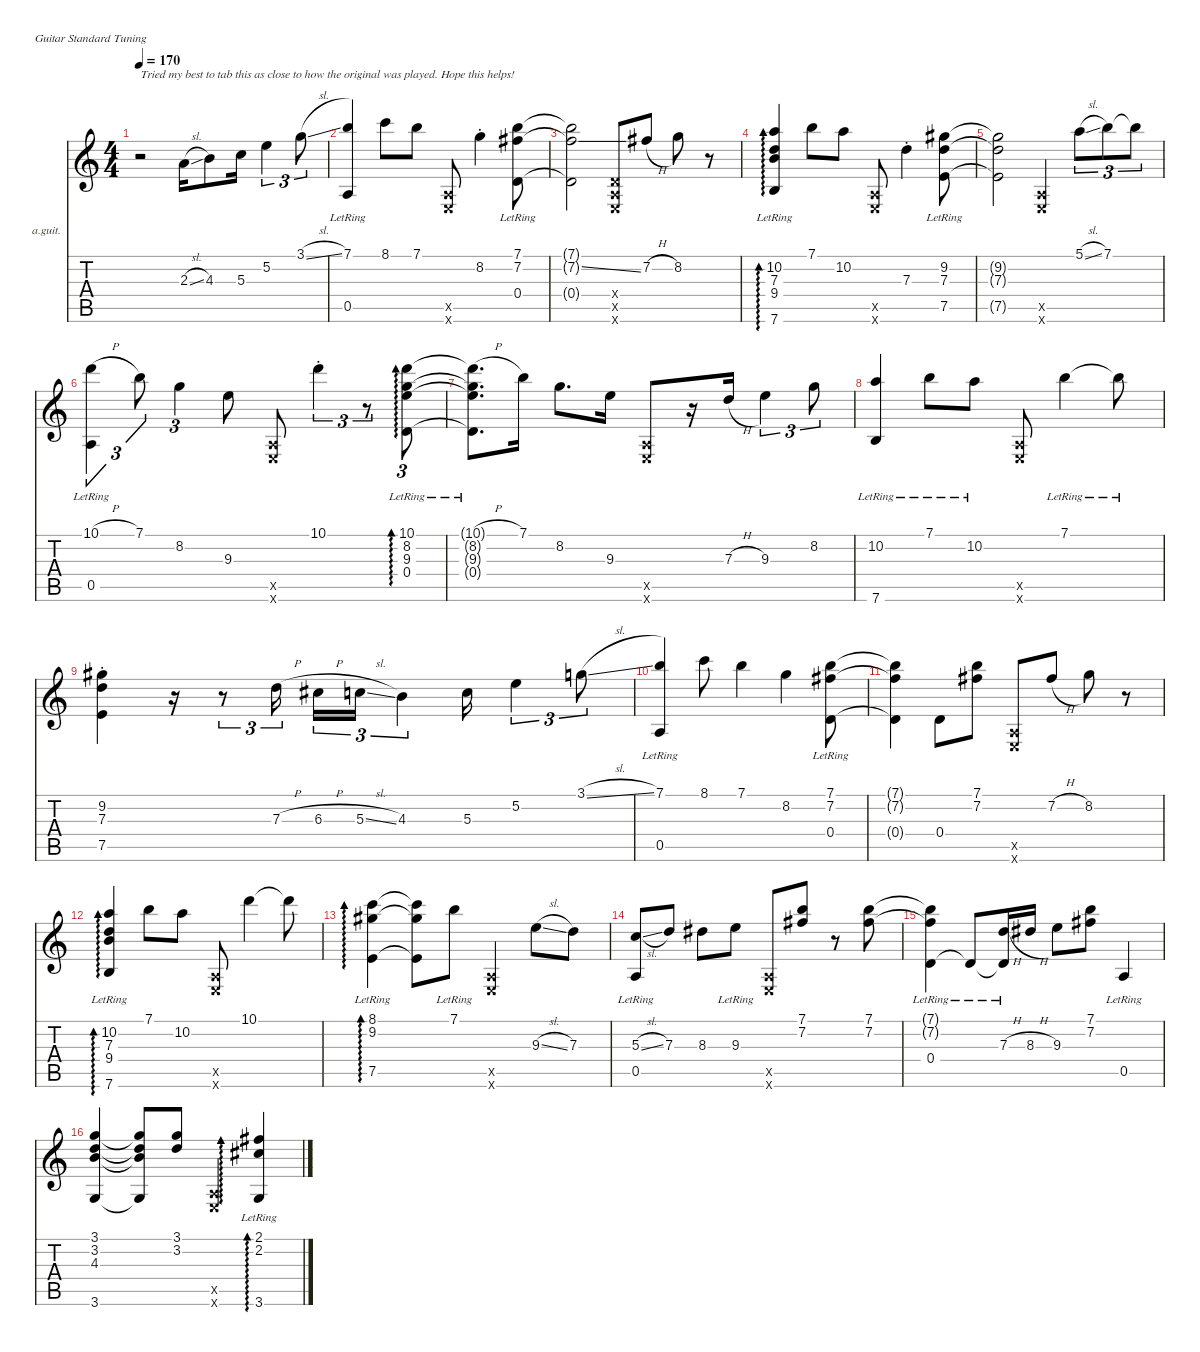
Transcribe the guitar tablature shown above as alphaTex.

\defaultSystemsLayout 4
\hideDynamics
\bracketExtendMode nobrackets
\firstSystemTrackNameOrientation horizontal
\otherSystemsTrackNameOrientation horizontal
\track ("Acoustic Guitar" "a.guit.") {instrument acousticguitarsteel}
\staff {score tabs}
\tuning (E4 B3 G3 D3 A2 E2)
\ts (4 4)
\tempo 170
\clef g2
\ks c
r.2{txt "Tried my best to tab this as close to how the original was played. Hope this helps!" dy mf instrument acousticguitarsteel} 2.3{sl}.16 4.3.8 5.3.16 5.2.4{tu (3 2)} 3.1{sl}.8{tu (3 2)} |
(0.5{lr} 7.1).4 8.1.8 7.1.8 (0.5{x} 0.6{x}).8 8.2{st}.4 (7.1 7.2 0.4{lr}).8 |
(7.1{t} 7.2{ss t} 0.4{t}).2 (0.6{x} 0.5{x} 0.4{x}).8 7.2{h}.8 8.2.8 r.8 |
(7.6{lr} 9.4 7.3 10.2{lr}).4{ad 0} 7.1.8 10.2.8 (0.6{x} 0.5{x}).8 7.3{st}.4 (9.2 7.3 7.5{lr}).8 |
(7.5{t} 7.3{t} 9.2{t}).2 (0.6{x} 0.5{x}).4 5.1{sl}.8{tu (3 2)} 7.1.8{tu (3 2)} 7.1{t}.8{tu (3 2)} |
(10.1{h} 0.5{lr}).4{tu (3 2)} 7.1.8{tu (3 2)} 8.2.4{tu (3 2)} 9.3.8 (0.5{x} 0.6{x}).8 10.1{st}.4{tu (3 2)} r.8{tu (3 2)} (10.1 8.2 9.3 0.4{lr}).8{tu (3 2) ad 0} |
(10.1{h t} 8.2{t} 9.3{t} 0.4{lr t}).8{d} 7.1.16 8.2.8{d} 9.3.16 (0.5{x} 0.6{x}).8 r.16 7.3{h}.16 9.3.4{tu (3 2)} 8.2.8{tu (3 2)} |
(10.2{lr} 7.6{lr}).4 7.1{lr}.8 10.2{lr}.8 (0.6{x} 0.5{x}).8 7.1{lr}.4 7.1{lr t}.8 |
(7.5{st} 7.3{st} 9.2{st}).4 r.16 r.8{tu (3 2)} 7.3{h}.16{tu (3 2)} 6.3{h}.16{tu (3 2)} 5.3{sl}.16{tu (3 2)} 4.3.4{tu (3 2)} 5.3.16 5.2.4{tu (3 2)} 3.1{sl}.8{tu (3 2)} |
(0.5{lr} 7.1).4 8.1.8 7.1.4 8.2.4 (7.1 7.2 0.4{lr}).8 |
(7.1{t} 7.2{t} 0.4{t}).4 0.4.8 (7.2 7.1).8 (0.6{x} 0.5{x}).8 7.2{h}.8 8.2.8 r.8 |
(7.6{lr} 9.4 7.3 10.2).4{ad 0} 7.1.8 10.2.8 (0.6{x} 0.5{x}).8 10.1.4 10.1{t}.8 |
(7.5{lr} 9.2 8.1).4{ad 0} (7.5{t} 9.2{t} 8.1{t}).8 7.1{lr}.8 (0.6{x} 0.5{x}).4 9.3{sl}.8 7.3.8 |
(5.3{sl} 0.5{lr}).8 7.3.8 8.3.8 9.3{lr}.8 (0.6{x} 0.5{x}).8 (7.1 7.2).8 r.8 (7.1 7.2).8 |
(7.1{t} 7.2{t} 0.4{lr}).4 0.4{lr t}.8 (7.3{h} 0.4{lr t}).16 8.3{h}.16 9.3.8 (7.1 7.2).8 0.5{lr}.4 |
(3.6 4.3 3.2 3.1).4 (3.6{t} 4.3{t} 3.2{t} 3.1{t}).8 (3.1 3.2).8 (0.5{x} 0.6{x}).4 (2.1{lr} 2.2{lr} 3.6{lr}).4{ad 0}
